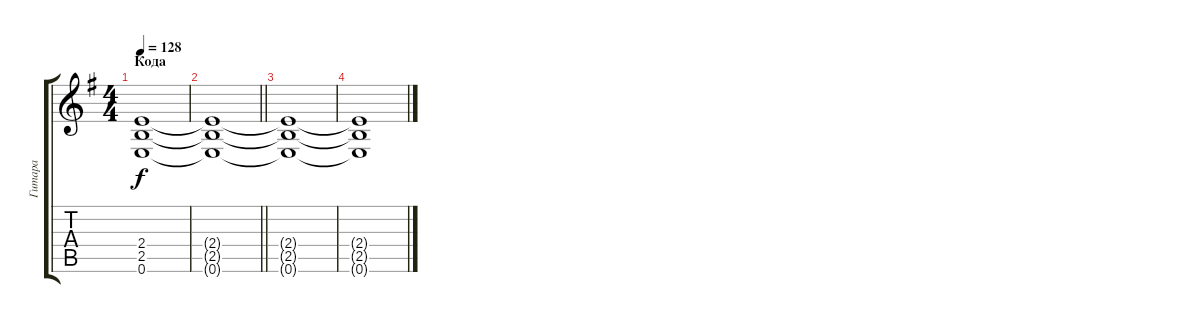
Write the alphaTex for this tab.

\track ("Гитара" "Гитара") {instrument acousticguitarsteel}
\staff {score tabs}
\tuning (E4 B3 G3 D3 A2 E2) {hide}
\ts (4 4)
\section ("" "Кода")
\tempo 128
\clef g2
\ks eminor
(2.4 2.5 0.6).1{dy f volume 0} |
\barLineRight lightlight
(2.4{t} 2.5{t} 0.6{t}).1 |
(2.4{t} 2.5{t} 0.6{t}).1 |
(2.4{t} 2.5{t} 0.6{t}).1
